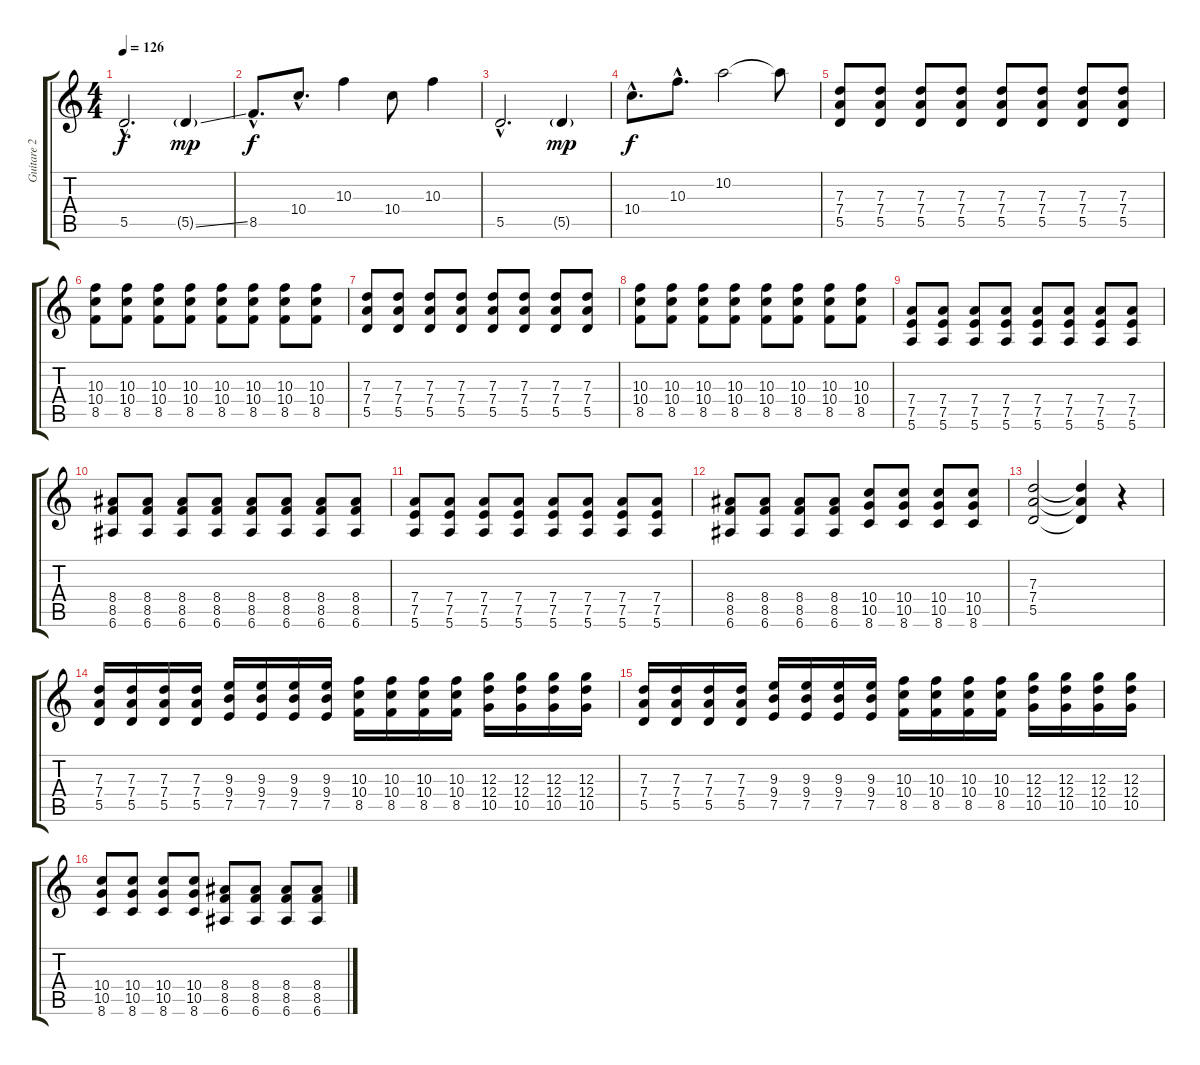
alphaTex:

\track ("Guitare 2" "Guitare 2") {instrument overdrivenguitar}
\staff {score tabs}
\tuning (E4 B3 G3 D3 A2 E2) {hide}
\ts (4 4)
\tempo 126
\clef g2
\ks c
5.5{hac}.2{d dy f} 5.5{ss g}.4{dy mp} |
8.5{hac}.8{d dy f} 10.4{hac}.8{d} 10.3.4 10.4.8 10.3.4 |
5.5{hac}.2{d} 5.5{g}.4{dy mp} |
10.4{hac}.8{d dy f} 10.3{hac}.8{d} 10.2.2 10.2{t}.8 |
(7.3 7.4 5.5).8 (7.3 7.4 5.5).8 (7.3 7.4 5.5).8 (7.3 7.4 5.5).8 (7.3 7.4 5.5).8 (7.3 7.4 5.5).8 (7.3 7.4 5.5).8 (7.3 7.4 5.5).8 |
(10.3 10.4 8.5).8 (10.3 10.4 8.5).8 (10.3 10.4 8.5).8 (10.3 10.4 8.5).8 (10.3 10.4 8.5).8 (10.3 10.4 8.5).8 (10.3 10.4 8.5).8 (10.3 10.4 8.5).8 |
(7.3 7.4 5.5).8 (7.3 7.4 5.5).8 (7.3 7.4 5.5).8 (7.3 7.4 5.5).8 (7.3 7.4 5.5).8 (7.3 7.4 5.5).8 (7.3 7.4 5.5).8 (7.3 7.4 5.5).8 |
(10.3 10.4 8.5).8 (10.3 10.4 8.5).8 (10.3 10.4 8.5).8 (10.3 10.4 8.5).8 (10.3 10.4 8.5).8 (10.3 10.4 8.5).8 (10.3 10.4 8.5).8 (10.3 10.4 8.5).8 |
(7.4 7.5 5.6).8 (7.4 7.5 5.6).8 (7.4 7.5 5.6).8 (7.4 7.5 5.6).8 (7.4 7.5 5.6).8 (7.4 7.5 5.6).8 (7.4 7.5 5.6).8 (7.4 7.5 5.6).8 |
(8.4 8.5 6.6).8 (8.4 8.5 6.6).8 (8.4 8.5 6.6).8 (8.4 8.5 6.6).8 (8.4 8.5 6.6).8 (8.4 8.5 6.6).8 (8.4 8.5 6.6).8 (8.4 8.5 6.6).8 |
(7.4 7.5 5.6).8 (7.4 7.5 5.6).8 (7.4 7.5 5.6).8 (7.4 7.5 5.6).8 (7.4 7.5 5.6).8 (7.4 7.5 5.6).8 (7.4 7.5 5.6).8 (7.4 7.5 5.6).8 |
(8.4 8.5 6.6).8 (8.4 8.5 6.6).8 (8.4 8.5 6.6).8 (8.4 8.5 6.6).8 (10.4 10.5 8.6).8 (10.4 10.5 8.6).8 (10.4 10.5 8.6).8 (10.4 10.5 8.6).8 |
(7.3 7.4 5.5).2 (7.3{t} 7.4{t} 5.5{t}).4 r.4 |
(7.3 7.4 5.5).16 (7.3 7.4 5.5).16 (7.3 7.4 5.5).16 (7.3 7.4 5.5).16 (9.3 9.4 7.5).16 (9.3 9.4 7.5).16 (9.3 9.4 7.5).16 (9.3 9.4 7.5).16 (10.3 10.4 8.5).16 (10.3 10.4 8.5).16 (10.3 10.4 8.5).16 (10.3 10.4 8.5).16 (12.3 12.4 10.5).16 (12.3 12.4 10.5).16 (12.3 12.4 10.5).16 (12.3 12.4 10.5).16 |
(7.3 7.4 5.5).16 (7.3 7.4 5.5).16 (7.3 7.4 5.5).16 (7.3 7.4 5.5).16 (9.3 9.4 7.5).16 (9.3 9.4 7.5).16 (9.3 9.4 7.5).16 (9.3 9.4 7.5).16 (10.3 10.4 8.5).16 (10.3 10.4 8.5).16 (10.3 10.4 8.5).16 (10.3 10.4 8.5).16 (12.3 12.4 10.5).16 (12.3 12.4 10.5).16 (12.3 12.4 10.5).16 (12.3 12.4 10.5).16 |
(10.4 10.5 8.6).8 (10.4 10.5 8.6).8 (10.4 10.5 8.6).8 (10.4 10.5 8.6).8 (8.4 8.5 6.6).8 (8.4 8.5 6.6).8 (8.4 8.5 6.6).8 (8.4 8.5 6.6).8
